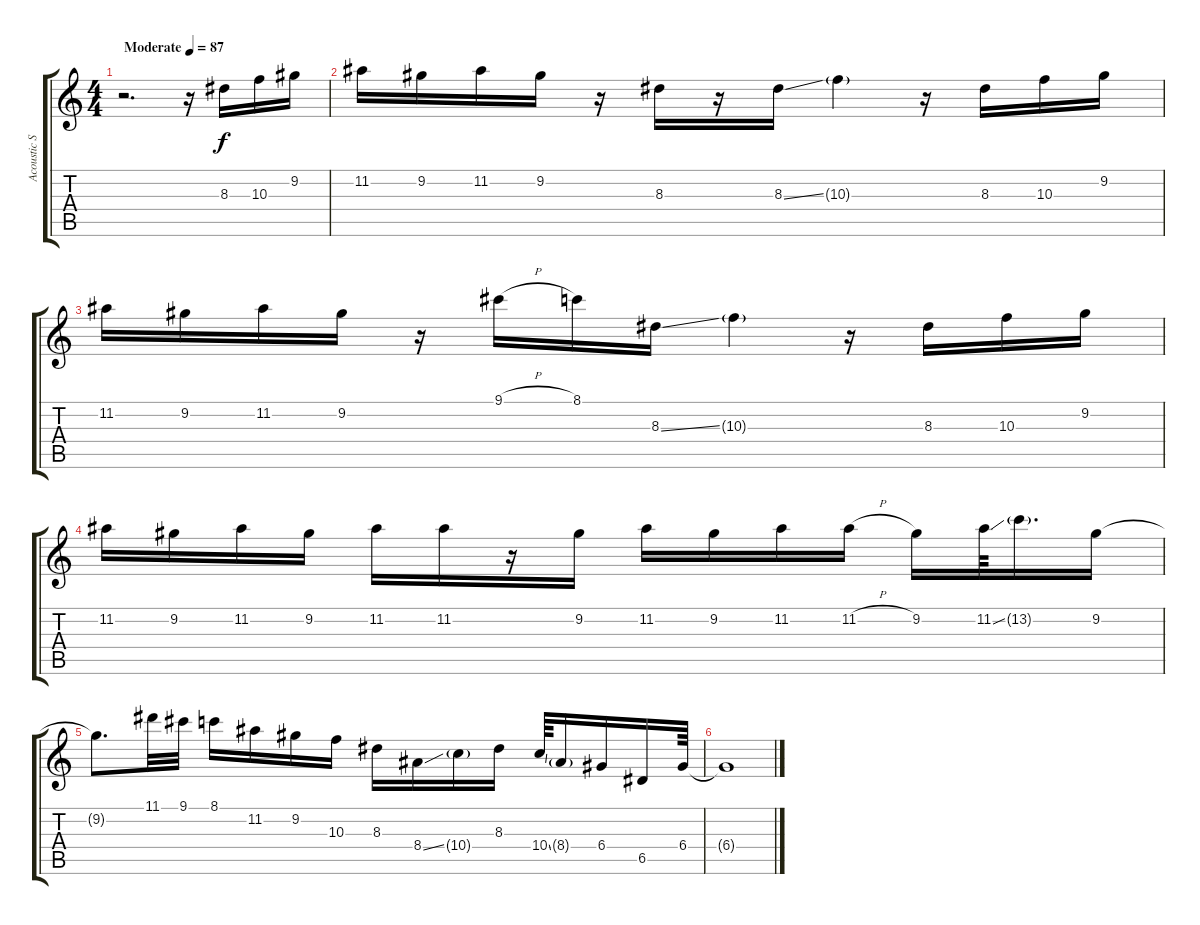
\track ("Acoustic Solo" "Acoustic S") {instrument acousticguitarsteel}
\staff {score tabs}
\tuning (E4 B3 G3 D3 A2 E2) {hide}
\ts (4 4)
\tempo (87 "Moderate")
\clef g2
\ks c
r.2{d dy f instrument acousticguitarsteel} r.16 8.3.16 10.3.16 9.2.16 |
11.2.16 9.2.16 11.2.16 9.2.16 r.16 8.3.16 r.16 8.3{ss}.16 10.3{g}.4 r.16 8.3.16 10.3.16 9.2.16 |
11.2.16 9.2.16 11.2.16 9.2.16 r.16 9.1{h}.16 8.1.16 8.3{ss}.16 10.3{g}.4 r.16 8.3.16 10.3.16 9.2.16 |
11.2.16 9.2.16 11.2.16 9.2.16 11.2.16 11.2.16 r.16 9.2.16 11.2.16 9.2.16 11.2.16 11.2{h}.16 9.2.16 11.2{ss}.64 13.2{g}.16{d} 9.2.16 |
9.2{t}.8{d} 11.1.32 9.1.32 8.1.16 11.2.16 9.2.16 10.3.16 8.3.16 8.4{ss}.16 10.4{g}.16 8.3.16 10.4{ss}.64 8.4{g}.16 6.4.16 6.5.16 6.4.64 |
6.4{t}.1
